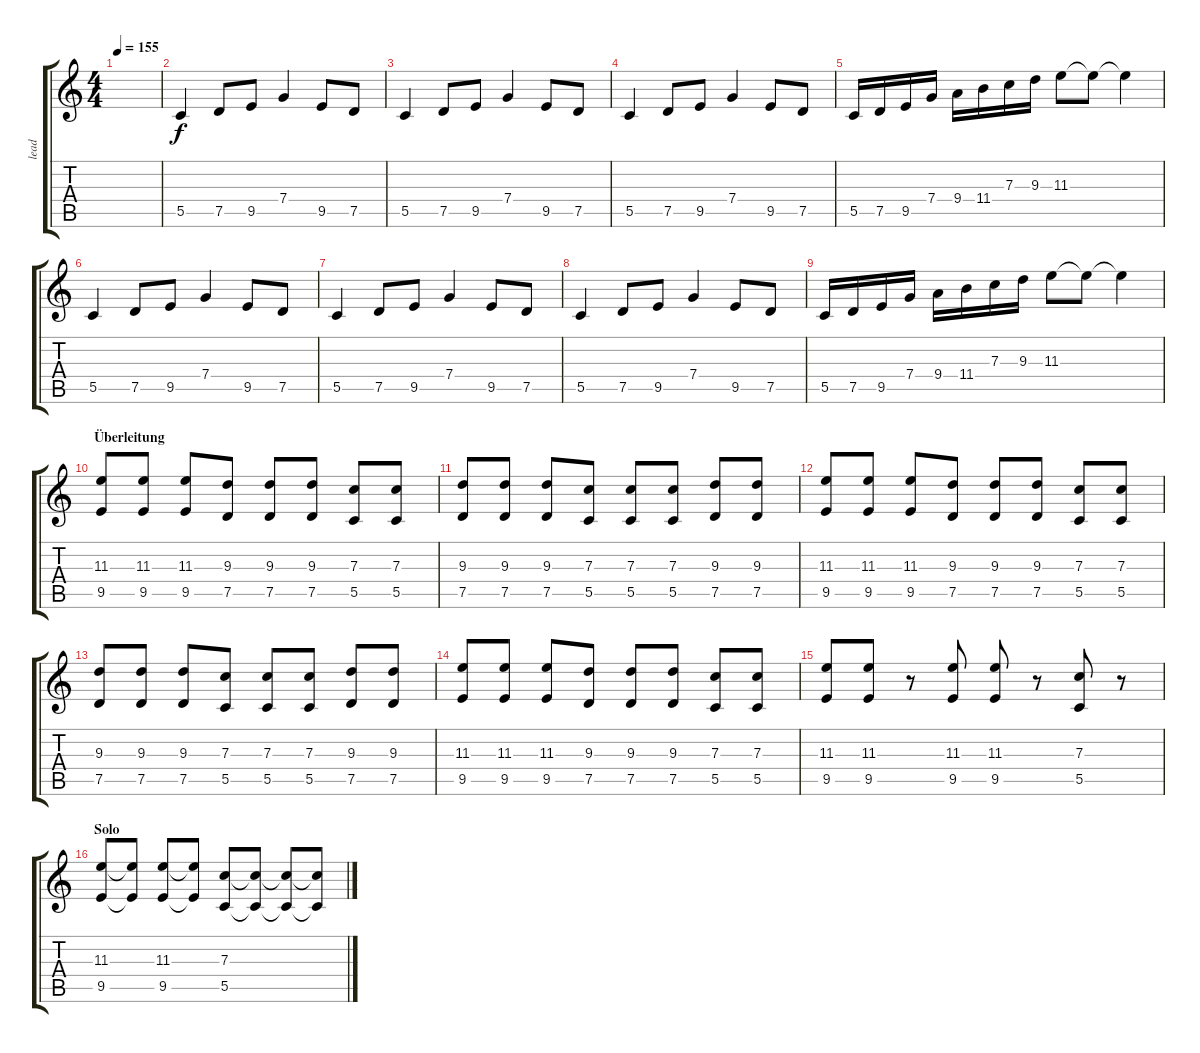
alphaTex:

\track ("lead" "lead") {instrument distortionguitar}
\staff {score tabs}
\tuning (D4 A3 F3 C3 G2 C2) {hide}
\ts (4 4)
\tempo 155
\clef g2
\ks c
|
5.5.4 7.5.8 9.5.8 7.4.4 9.5.8 7.5.8 |
5.5.4 7.5.8 9.5.8 7.4.4 9.5.8 7.5.8 |
5.5.4 7.5.8 9.5.8 7.4.4 9.5.8 7.5.8 |
5.5.16 7.5.16 9.5.16 7.4.16 9.4.16 11.4.16 7.3.16 9.3.16 11.3.8 11.3{t}.8 11.3{t}.4 |
5.5.4 7.5.8 9.5.8 7.4.4 9.5.8 7.5.8 |
5.5.4 7.5.8 9.5.8 7.4.4 9.5.8 7.5.8 |
5.5.4 7.5.8 9.5.8 7.4.4 9.5.8 7.5.8 |
5.5.16 7.5.16 9.5.16 7.4.16 9.4.16 11.4.16 7.3.16 9.3.16 11.3.8 11.3{t}.8 11.3{t}.4 |
\section ("" "Überleitung")
(11.3 9.5).8 (11.3 9.5).8 (11.3 9.5).8 (9.3 7.5).8 (9.3 7.5).8 (9.3 7.5).8 (7.3 5.5).8 (7.3 5.5).8 |
(9.3 7.5).8 (9.3 7.5).8 (9.3 7.5).8 (7.3 5.5).8 (7.3 5.5).8 (7.3 5.5).8 (9.3 7.5).8 (9.3 7.5).8 |
(11.3 9.5).8 (11.3 9.5).8 (11.3 9.5).8 (9.3 7.5).8 (9.3 7.5).8 (9.3 7.5).8 (7.3 5.5).8 (7.3 5.5).8 |
(9.3 7.5).8 (9.3 7.5).8 (9.3 7.5).8 (7.3 5.5).8 (7.3 5.5).8 (7.3 5.5).8 (9.3 7.5).8 (9.3 7.5).8 |
(11.3 9.5).8 (11.3 9.5).8 (11.3 9.5).8 (9.3 7.5).8 (9.3 7.5).8 (9.3 7.5).8 (7.3 5.5).8 (7.3 5.5).8 |
(11.3 9.5).8 (11.3 9.5).8 r.8 (11.3 9.5).8 (11.3 9.5).8 r.8 (7.3 5.5).8 r.8 |
\section ("" "Solo")
(11.3 9.5).8 (11.3{t} 9.5{t}).8 (11.3 9.5).8 (11.3{t} 9.5{t}).8 (7.3 5.5).8 (7.3{t} 5.5{t}).8 (7.3{t} 5.5{t}).8 (7.3{t} 5.5{t}).8
